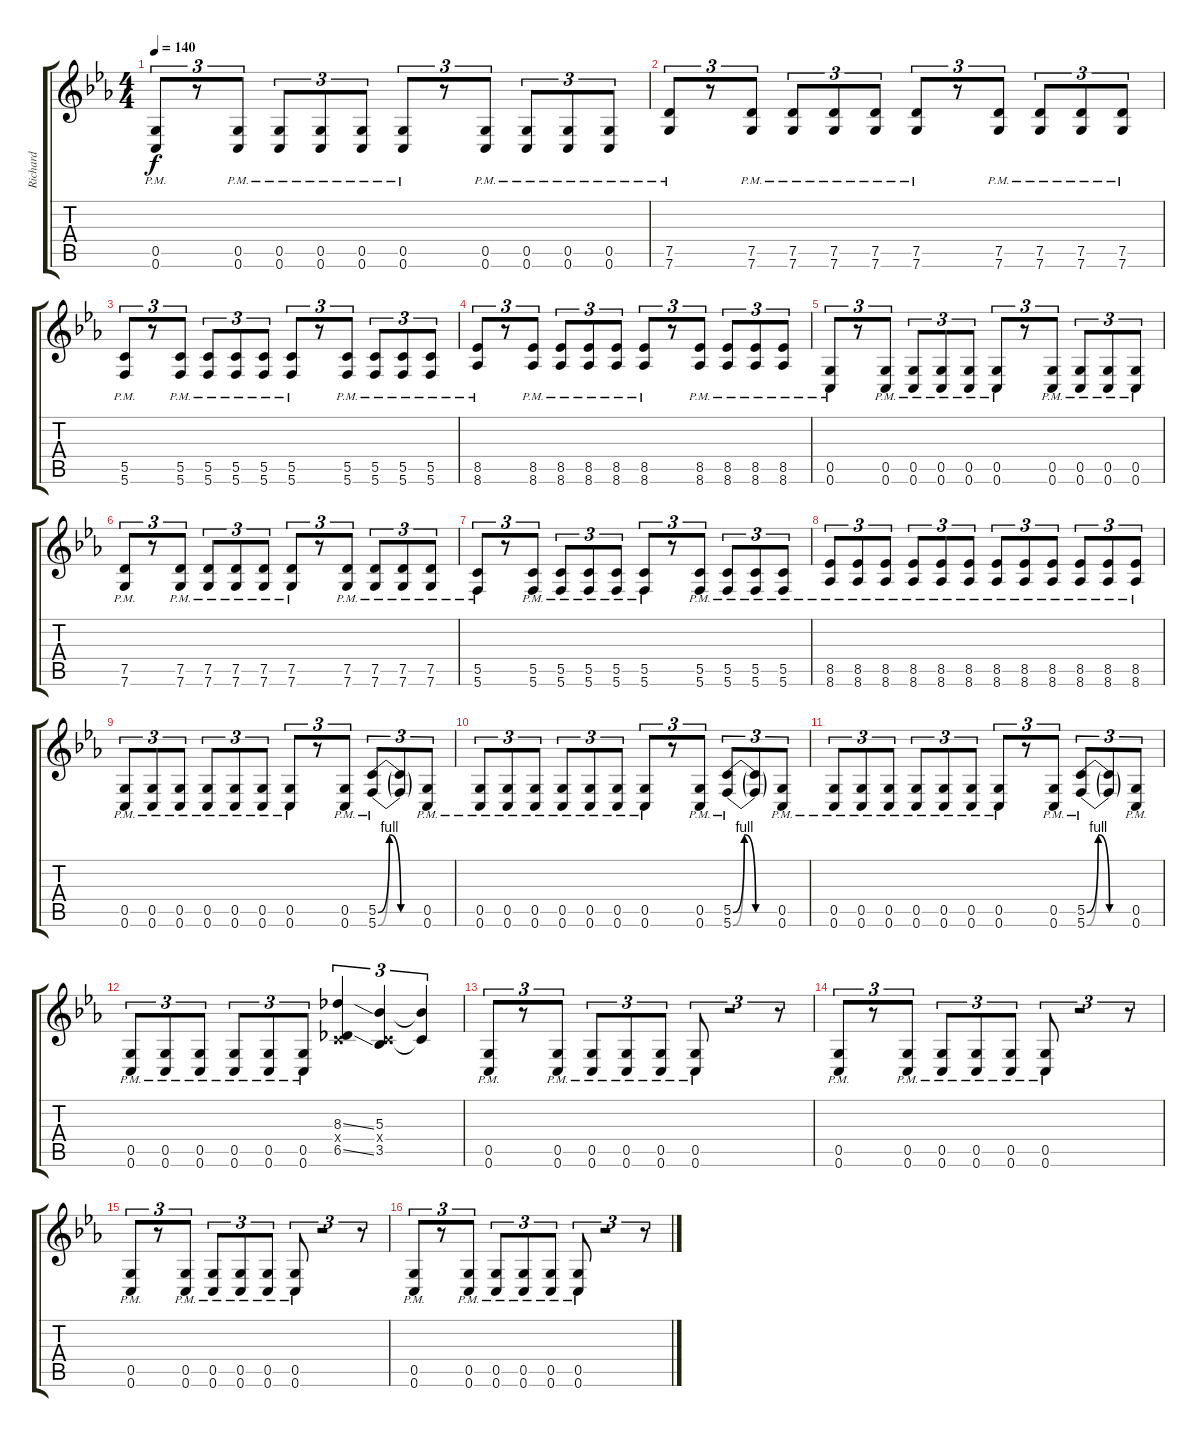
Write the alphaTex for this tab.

\track ("Richard" "Richard") {instrument distortionguitar}
\staff {score tabs}
\tuning (D4 A3 F3 C3 G2 C2) {hide}
\ts (4 4)
\tempo 140
\clef g2
\ks eb
(0.5{pm} 0.6{pm}).8{tu (3 2) dy f} r.8{tu (3 2)} (0.5{pm} 0.6{pm}).8{tu (3 2)} (0.5{pm} 0.6{pm}).8{tu (3 2)} (0.5{pm} 0.6{pm}).8{tu (3 2)} (0.5{pm} 0.6{pm}).8{tu (3 2)} (0.5{pm} 0.6{pm}).8{tu (3 2)} r.8{tu (3 2)} (0.5{pm} 0.6{pm}).8{tu (3 2)} (0.5{pm} 0.6{pm}).8{tu (3 2)} (0.5{pm} 0.6{pm}).8{tu (3 2)} (0.5{pm} 0.6{pm}).8{tu (3 2)} |
(7.5 7.6{pm}).8{tu (3 2)} r.8{tu (3 2)} (7.5{pm} 7.6{pm}).8{tu (3 2)} (7.5{pm} 7.6{pm}).8{tu (3 2)} (7.5{pm} 7.6{pm}).8{tu (3 2)} (7.5 7.6{pm}).8{tu (3 2)} (7.5{pm} 7.6).8{tu (3 2)} r.8{tu (3 2)} (7.5{pm} 7.6{pm}).8{tu (3 2)} (7.5{pm} 7.6{pm}).8{tu (3 2)} (7.5{pm} 7.6{pm}).8{tu (3 2)} (7.5{pm} 7.6).8{tu (3 2)} |
(5.5 5.6{pm}).8{tu (3 2)} r.8{tu (3 2)} (5.5{pm} 5.6{pm}).8{tu (3 2)} (5.5{pm} 5.6{pm}).8{tu (3 2)} (5.5{pm} 5.6{pm}).8{tu (3 2)} (5.5 5.6{pm}).8{tu (3 2)} (5.5{pm} 5.6).8{tu (3 2)} r.8{tu (3 2)} (5.5{pm} 5.6{pm}).8{tu (3 2)} (5.5{pm} 5.6{pm}).8{tu (3 2)} (5.5{pm} 5.6{pm}).8{tu (3 2)} (5.5{pm} 5.6).8{tu (3 2)} |
(8.5 8.6{pm}).8{tu (3 2)} r.8{tu (3 2)} (8.5{pm} 8.6{pm}).8{tu (3 2)} (8.5{pm} 8.6{pm}).8{tu (3 2)} (8.5{pm} 8.6{pm}).8{tu (3 2)} (8.5 8.6{pm}).8{tu (3 2)} (8.5{pm} 8.6).8{tu (3 2)} r.8{tu (3 2)} (8.5{pm} 8.6{pm}).8{tu (3 2)} (8.5{pm} 8.6{pm}).8{tu (3 2)} (8.5{pm} 8.6{pm}).8{tu (3 2)} (8.5{pm} 8.6).8{tu (3 2)} |
(0.5 0.6{pm}).8{tu (3 2)} r.8{tu (3 2)} (0.5{pm} 0.6{pm}).8{tu (3 2)} (0.5{pm} 0.6{pm}).8{tu (3 2)} (0.5{pm} 0.6{pm}).8{tu (3 2)} (0.5 0.6{pm}).8{tu (3 2)} (0.5{pm} 0.6).8{tu (3 2)} r.8{tu (3 2)} (0.5{pm} 0.6{pm}).8{tu (3 2)} (0.5{pm} 0.6{pm}).8{tu (3 2)} (0.5{pm} 0.6{pm}).8{tu (3 2)} (0.5{pm} 0.6).8{tu (3 2)} |
(7.5 7.6{pm}).8{tu (3 2)} r.8{tu (3 2)} (7.5{pm} 7.6{pm}).8{tu (3 2)} (7.5{pm} 7.6{pm}).8{tu (3 2)} (7.5{pm} 7.6{pm}).8{tu (3 2)} (7.5 7.6{pm}).8{tu (3 2)} (7.5{pm} 7.6).8{tu (3 2)} r.8{tu (3 2)} (7.5{pm} 7.6{pm}).8{tu (3 2)} (7.5{pm} 7.6{pm}).8{tu (3 2)} (7.5{pm} 7.6{pm}).8{tu (3 2)} (7.5{pm} 7.6).8{tu (3 2)} |
(5.5 5.6{pm}).8{tu (3 2)} r.8{tu (3 2)} (5.5{pm} 5.6{pm}).8{tu (3 2)} (5.5{pm} 5.6{pm}).8{tu (3 2)} (5.5{pm} 5.6{pm}).8{tu (3 2)} (5.5 5.6{pm}).8{tu (3 2)} (5.5{pm} 5.6).8{tu (3 2)} r.8{tu (3 2)} (5.5{pm} 5.6{pm}).8{tu (3 2)} (5.5{pm} 5.6{pm}).8{tu (3 2)} (5.5{pm} 5.6{pm}).8{tu (3 2)} (5.5 5.6{pm}).8{tu (3 2)} |
(8.5 8.6{pm}).8{tu (3 2)} (8.5{pm} 8.6{pm}).8{tu (3 2)} (8.5{pm} 8.6{pm}).8{tu (3 2)} (8.5{pm} 8.6{pm}).8{tu (3 2)} (8.5{pm} 8.6{pm}).8{tu (3 2)} (8.5{pm} 8.6).8{tu (3 2)} (8.5{pm} 8.6).8{tu (3 2)} (8.5{pm} 8.6{pm}).8{tu (3 2)} (8.5{pm} 8.6{pm}).8{tu (3 2)} (8.5{pm} 8.6{pm}).8{tu (3 2)} (8.5{pm} 8.6{pm}).8{tu (3 2)} (8.5{pm} 8.6).8{tu (3 2)} |
(0.5{pm} 0.6{pm}).8{tu (3 2)} (0.5{pm} 0.6{pm}).8{tu (3 2)} (0.5{pm} 0.6{pm}).8{tu (3 2)} (0.5{pm} 0.6{pm}).8{tu (3 2)} (0.5{pm} 0.6{pm}).8{tu (3 2)} (0.5{pm} 0.6{pm}).8{tu (3 2)} (0.5{pm} 0.6).8{tu (3 2)} r.8{tu (3 2)} (0.5{pm} 0.6{pm}).8{tu (3 2)} (5.5{be (custom 0 0 15 4 30 0 60 0) pm} 5.6{be (custom 0 0 15 4 30 0 60 0)}).8{tu (3 2)} (5.5{t} 5.6{t}).8{tu (3 2)} (0.5{pm} 0.6{pm}).8{tu (3 2)} |
(0.5{pm} 0.6{pm}).8{tu (3 2)} (0.5{pm} 0.6{pm}).8{tu (3 2)} (0.5{pm} 0.6{pm}).8{tu (3 2)} (0.5{pm} 0.6{pm}).8{tu (3 2)} (0.5{pm} 0.6{pm}).8{tu (3 2)} (0.5{pm} 0.6{pm}).8{tu (3 2)} (0.5 0.6{pm}).8{tu (3 2)} r.8{tu (3 2)} (0.5{pm} 0.6{pm}).8{tu (3 2)} (5.5{be (custom 0 0 15 4 30 0 60 0) pm} 5.6{be (custom 0 0 15 4 30 0 60 0)}).8{tu (3 2)} (5.5{t} 5.6{t}).8{tu (3 2)} (0.5{pm} 0.6{pm}).8{tu (3 2)} |
(0.5{pm} 0.6{pm}).8{tu (3 2)} (0.5{pm} 0.6{pm}).8{tu (3 2)} (0.5{pm} 0.6{pm}).8{tu (3 2)} (0.5{pm} 0.6{pm}).8{tu (3 2)} (0.5{pm} 0.6{pm}).8{tu (3 2)} (0.5{pm} 0.6{pm}).8{tu (3 2)} (0.5 0.6{pm}).8{tu (3 2)} r.8{tu (3 2)} (0.5{pm} 0.6{pm}).8{tu (3 2)} (5.5{be (custom 0 0 15 4 30 0 60 0) pm} 5.6{be (custom 0 0 15 4 30 0 60 0)}).8{tu (3 2)} (5.5{t} 5.6{t}).8{tu (3 2)} (0.5{pm} 0.6{pm}).8{tu (3 2)} |
(0.5{pm} 0.6{pm}).8{tu (3 2)} (0.5{pm} 0.6{pm}).8{tu (3 2)} (0.5{pm} 0.6{pm}).8{tu (3 2)} (0.5{pm} 0.6{pm}).8{tu (3 2)} (0.5{pm} 0.6{pm}).8{tu (3 2)} (0.5{pm} 0.6{pm}).8{tu (3 2)} (8.3{ss} 0.4{x} 6.5{ss}).4{tu (3 2)} (5.3 0.4{x} 3.5).4{tu (3 2)} (5.3{t} 0.4{t}).4{tu (3 2)} |
(0.5{pm} 0.6{pm}).8{tu (3 2)} r.8{tu (3 2)} (0.5{pm} 0.6{pm}).8{tu (3 2)} (0.5{pm} 0.6{pm}).8{tu (3 2)} (0.5{pm} 0.6{pm}).8{tu (3 2)} (0.5{pm} 0.6{pm}).8{tu (3 2)} (0.5{pm} 0.6{pm}).8{tu (3 2)} r.2{tu (3 2)} r.8{tu (3 2)} |
(0.5{pm} 0.6{pm}).8{tu (3 2)} r.8{tu (3 2)} (0.5{pm} 0.6{pm}).8{tu (3 2)} (0.5{pm} 0.6{pm}).8{tu (3 2)} (0.5{pm} 0.6{pm}).8{tu (3 2)} (0.5{pm} 0.6{pm}).8{tu (3 2)} (0.5{pm} 0.6{pm}).8{tu (3 2)} r.2{tu (3 2)} r.8{tu (3 2)} |
(0.5{pm} 0.6{pm}).8{tu (3 2)} r.8{tu (3 2)} (0.5{pm} 0.6{pm}).8{tu (3 2)} (0.5{pm} 0.6{pm}).8{tu (3 2)} (0.5{pm} 0.6{pm}).8{tu (3 2)} (0.5{pm} 0.6{pm}).8{tu (3 2)} (0.5{pm} 0.6{pm}).8{tu (3 2)} r.2{tu (3 2)} r.8{tu (3 2)} |
(0.5{pm} 0.6{pm}).8{tu (3 2)} r.8{tu (3 2)} (0.5{pm} 0.6{pm}).8{tu (3 2)} (0.5{pm} 0.6{pm}).8{tu (3 2)} (0.5{pm} 0.6{pm}).8{tu (3 2)} (0.5{pm} 0.6{pm}).8{tu (3 2)} (0.5{pm} 0.6{pm}).8{tu (3 2)} r.2{tu (3 2)} r.8{tu (3 2)}
